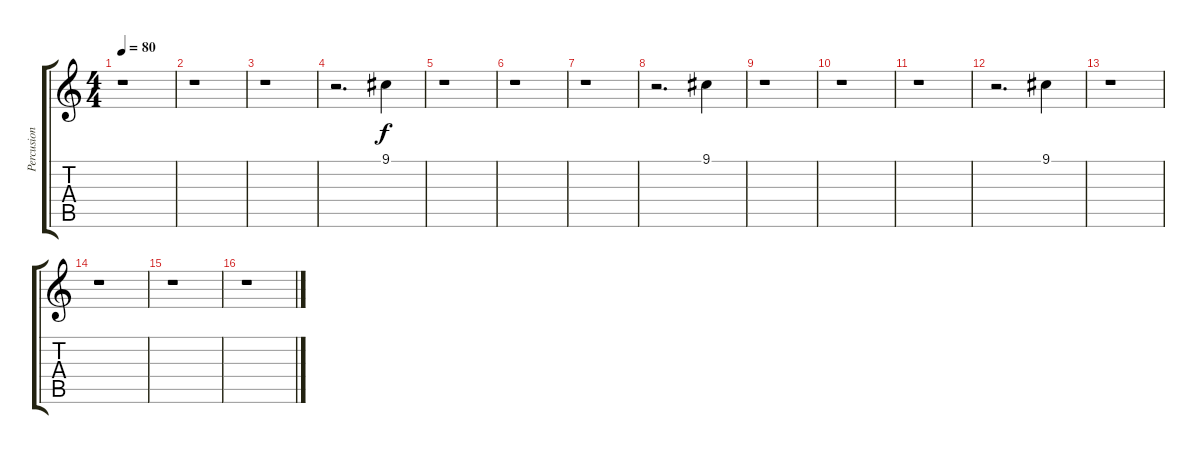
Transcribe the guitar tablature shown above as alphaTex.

\track ("Percusion" "Percusion") {instrument reversecymbal}
\staff {score tabs}
\tuning (E4 B3 G3 D3 A2 E2) {hide}
\ts (4 4)
\tempo 80
\clef g2
\ks c
r.1{dy f} |
r.1 |
r.1 |
r.2{d} 9.1.4 |
r.1 |
r.1 |
r.1 |
r.2{d} 9.1.4 |
r.1 |
r.1 |
r.1 |
r.2{d} 9.1.4 |
r.1 |
r.1 |
r.1 |
r.1
